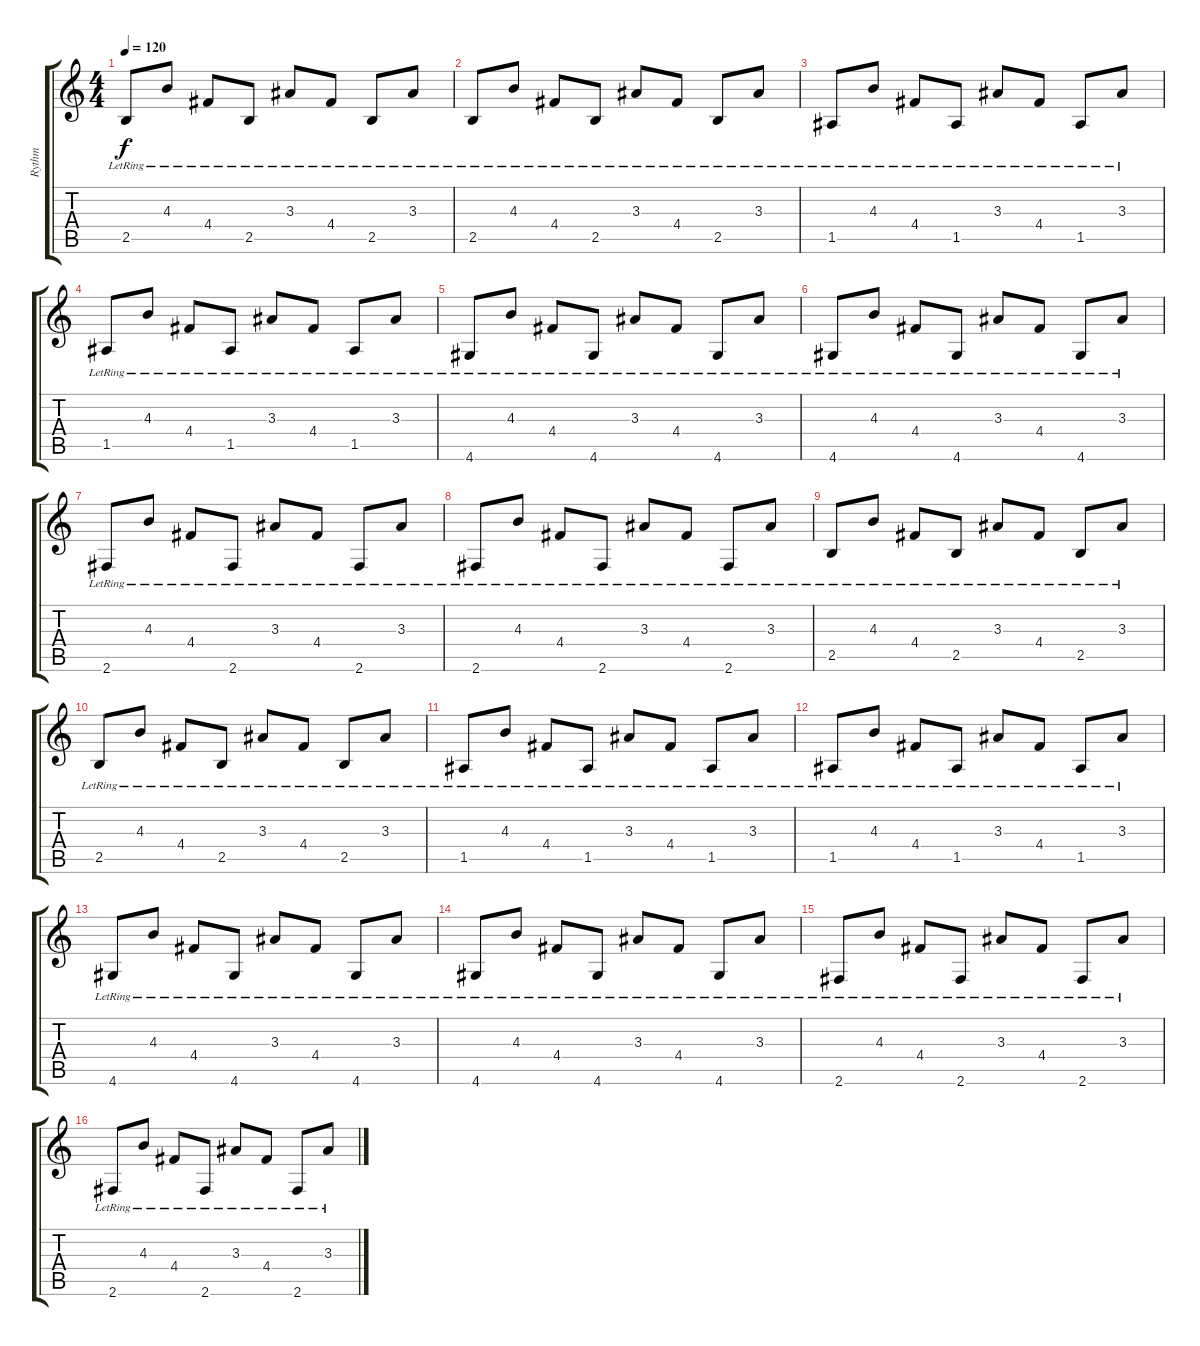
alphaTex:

\track ("Rythm" "Rythm") {instrument acousticguitarsteel}
\staff {score tabs}
\tuning (E4 B3 G3 D3 A2 E2) {hide}
\ts (4 4)
\tempo 120
\clef g2
\ks c
2.5{lr}.8{dy f} 4.3{lr}.8 4.4{lr}.8 2.5{lr}.8 3.3{lr}.8 4.4{lr}.8 2.5{lr}.8 3.3{lr}.8 |
2.5{lr}.8 4.3{lr}.8 4.4{lr}.8 2.5{lr}.8 3.3{lr}.8 4.4{lr}.8 2.5{lr}.8 3.3{lr}.8 |
1.5{lr}.8 4.3{lr}.8 4.4{lr}.8 1.5{lr}.8 3.3{lr}.8 4.4{lr}.8 1.5{lr}.8 3.3{lr}.8 |
1.5{lr}.8 4.3{lr}.8 4.4{lr}.8 1.5{lr}.8 3.3{lr}.8 4.4{lr}.8 1.5{lr}.8 3.3{lr}.8 |
4.6{lr}.8 4.3{lr}.8 4.4{lr}.8 4.6{lr}.8 3.3{lr}.8 4.4{lr}.8 4.6{lr}.8 3.3{lr}.8 |
4.6{lr}.8 4.3{lr}.8 4.4{lr}.8 4.6{lr}.8 3.3{lr}.8 4.4{lr}.8 4.6{lr}.8 3.3{lr}.8 |
2.6{lr}.8 4.3{lr}.8 4.4{lr}.8 2.6{lr}.8 3.3{lr}.8 4.4{lr}.8 2.6{lr}.8 3.3{lr}.8 |
2.6{lr}.8 4.3{lr}.8 4.4{lr}.8 2.6{lr}.8 3.3{lr}.8 4.4{lr}.8 2.6{lr}.8 3.3{lr}.8 |
2.5{lr}.8 4.3{lr}.8 4.4{lr}.8 2.5{lr}.8 3.3{lr}.8 4.4{lr}.8 2.5{lr}.8 3.3{lr}.8 |
2.5{lr}.8 4.3{lr}.8 4.4{lr}.8 2.5{lr}.8 3.3{lr}.8 4.4{lr}.8 2.5{lr}.8 3.3{lr}.8 |
1.5{lr}.8 4.3{lr}.8 4.4{lr}.8 1.5{lr}.8 3.3{lr}.8 4.4{lr}.8 1.5{lr}.8 3.3{lr}.8 |
1.5{lr}.8 4.3{lr}.8 4.4{lr}.8 1.5{lr}.8 3.3{lr}.8 4.4{lr}.8 1.5{lr}.8 3.3{lr}.8 |
4.6{lr}.8 4.3{lr}.8 4.4{lr}.8 4.6{lr}.8 3.3{lr}.8 4.4{lr}.8 4.6{lr}.8 3.3{lr}.8 |
4.6{lr}.8 4.3{lr}.8 4.4{lr}.8 4.6{lr}.8 3.3{lr}.8 4.4{lr}.8 4.6{lr}.8 3.3{lr}.8 |
2.6{lr}.8 4.3{lr}.8 4.4{lr}.8 2.6{lr}.8 3.3{lr}.8 4.4{lr}.8 2.6{lr}.8 3.3{lr}.8 |
2.6{lr}.8 4.3{lr}.8 4.4{lr}.8 2.6{lr}.8 3.3{lr}.8 4.4{lr}.8 2.6{lr}.8 3.3{lr}.8
